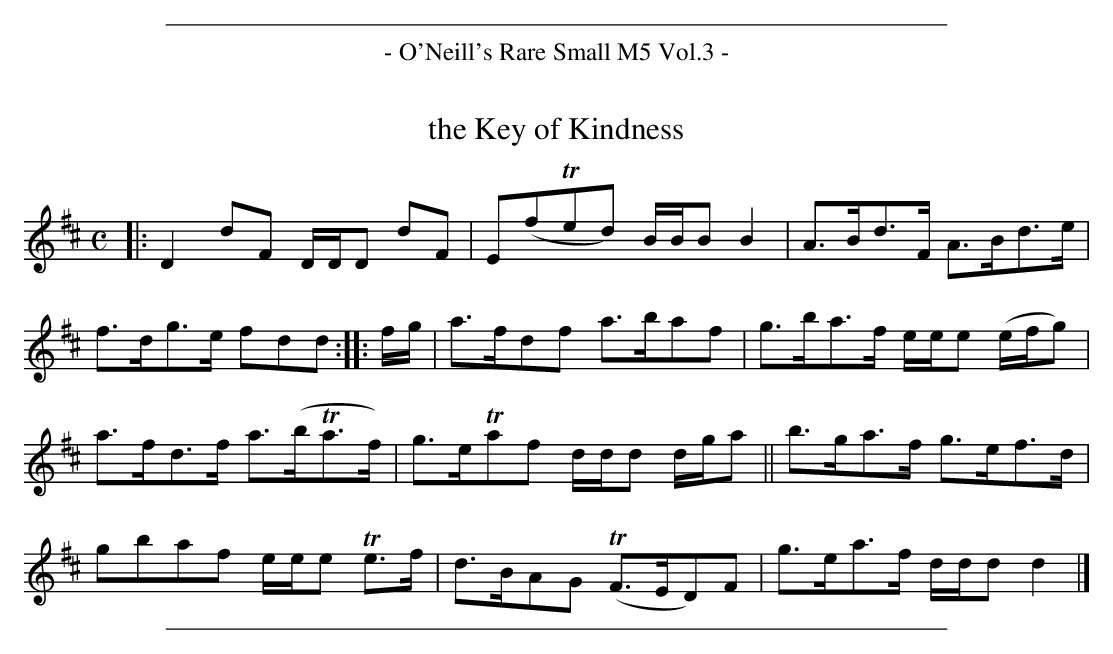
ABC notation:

X:1
T: the Key of Kindness
M: C
L: 1/8
K: D
|:\
D2 dF D/D/D dF | E(fTed) B/B/B B2 |\
A>Bd>F A>Bd>e | f>dg>e fdd ::\
f/g/ |\
a>fdf a>baf | g>ba>f e/e/e (e/f/g) |
a>fd>f a>(bTa>f) | g>eTaf d/d/d d/g/a ||\
b>ga>f g>ef>d | gbaf e/e/e Te>f |\
d>BAG (TF>ED)F | g>ea>f d/d/d d2 |]
